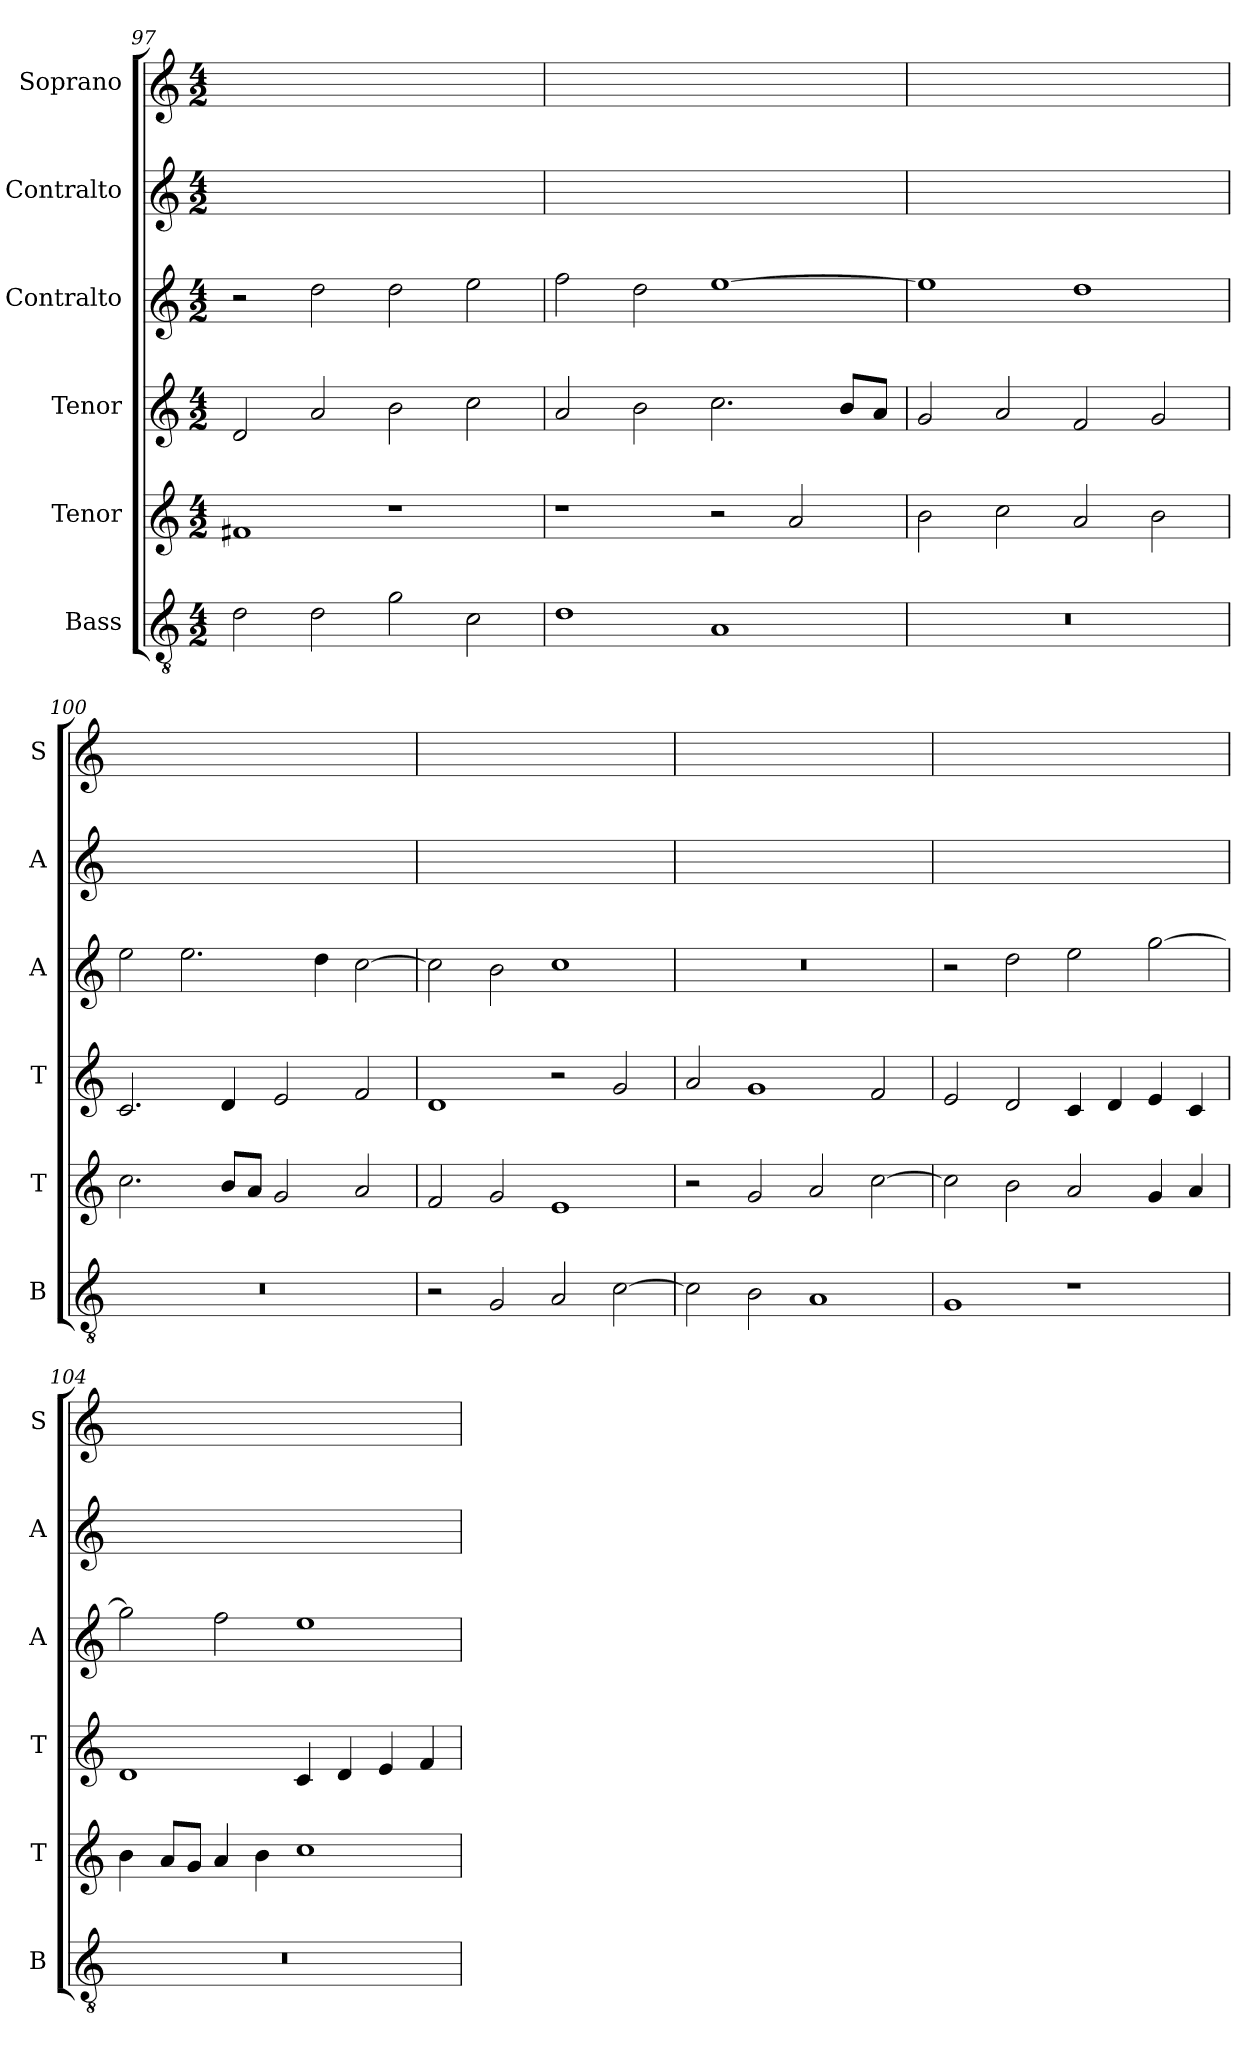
**kern	**kern	**kern	**kern	**kern	**kern
*part6	*part5	*part4	*part3	*part2	*part1
*staff6	*staff5	*staff4	*staff3	*staff2	*staff1
*I"Bass	*I"Tenor	*I"Tenor	*I"Contralto	*I"Contralto	*I"Soprano
*I'B	*I'T	*I'T	*I'A	*I'A	*I'S
*clefGv2	*clefG2	*clefG2	*clefG2	*clefG2	*clefG2
*k[]	*k[]	*k[]	*k[]	*k[]	*k[]
*G:mix	*G:mix	*G:mix	*G:mix	*G:mix	*G:mix
*M4/2	*M4/2	*M4/2	*M4/2	*M4/2	*M4/2
=97	=97	=97	=97	=97	=97
2d	1f#X	2d	2r	0ryy	0ryy
2d	.	2a	2dd	.	.
2g	1r	2b	2dd	.	.
2c	.	2cc	2ee	.	.
=98	=98	=98	=98	=98	=98
1d	1r	2a	2ff	0ryy	0ryy
.	.	2b	2dd	.	.
1A	2r	2.cc	[1ee	.	.
.	2a	.	.	.	.
.	.	8b/L	.	.	.
.	.	8a/J	.	.	.
=99	=99	=99	=99	=99	=99
0r	2b	2g	1ee]	0ryy	0ryy
.	2cc	2a	.	.	.
.	2a	2f	1dd	.	.
.	2b	2g	.	.	.
=100	=100	=100	=100	=100	=100
0r	2.cc	2.c	2ee	0ryy	0ryy
.	.	.	2.ee	.	.
.	8b/L	4d	.	.	.
.	8a/J	.	.	.	.
.	2g	2e	.	.	.
.	.	.	4dd	.	.
.	2a	2f	[2cc	.	.
=101	=101	=101	=101	=101	=101
2r	2f	1d	2cc]	0ryy	0ryy
2G	2g	.	2b	.	.
2A	1e	2r	1cc	.	.
[2c	.	2g	.	.	.
=102	=102	=102	=102	=102	=102
2c]	2r	2a	0r	0ryy	0ryy
2B	2g	1g	.	.	.
1A	2a	.	.	.	.
.	[2cc	2f	.	.	.
=103	=103	=103	=103	=103	=103
1G	2cc]	2e	2r	0ryy	0ryy
.	2b	2d	2dd	.	.
1r	2a	4c	2ee	.	.
.	.	4d	.	.	.
.	4g	4e	[2gg	.	.
.	4a	4c	.	.	.
=104	=104	=104	=104	=104	=104
0r	4b	1d	2gg]	0ryy	0ryy
.	8a/L	.	.	.	.
.	8g/J	.	.	.	.
.	4a	.	2ff	.	.
.	4b	.	.	.	.
.	1cc	4c	1ee	.	.
.	.	4d	.	.	.
.	.	4e	.	.	.
.	.	4f	.	.	.
=	=	=	=	=	=
*-	*-	*-	*-	*-	*-
